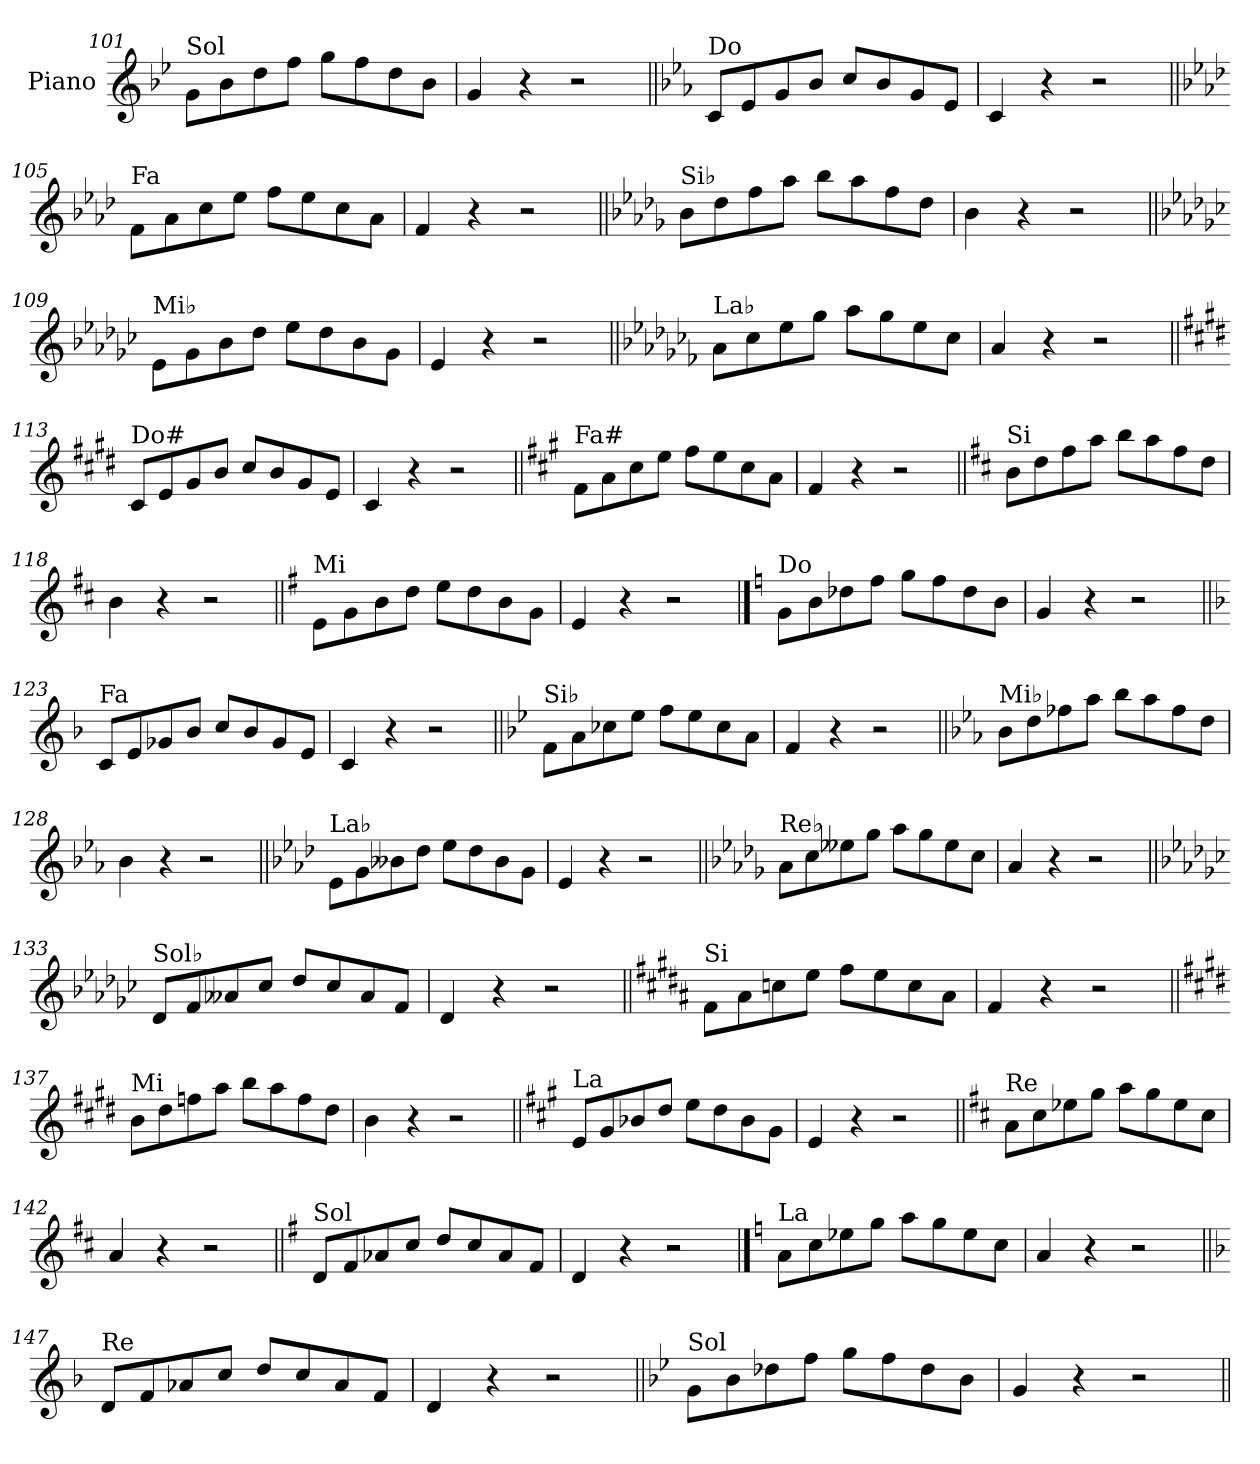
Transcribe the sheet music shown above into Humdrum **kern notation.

**kern
*part1
*staff1
*I"Piano
*I'Pno.
*clefG2
*k[b-e-]
=101
!LO:TX:a:t=Sol
8g\L
8b-\
8dd\
8ff\J
8gg\L
8ff\
8dd\
8b-\J
=102
4g/
4r
2r
!!LO:LB:g=z
=103||
*k[b-e-a-]
!LO:TX:a:t=Do
8c/L
8e-/
8g/
8b-/J
8cc/L
8b-/
8g/
8e-/J
=104
4c/
4r
2r
=105||
*k[b-e-a-d-]
!LO:TX:a:t=Fa
8f\L
8a-\
8cc\
8ee-\J
8ff\L
8ee-\
8cc\
8a-\J
=106
4f/
4r
2r
=107||
*k[b-e-a-d-g-]
!LO:TX:a:t=Si♭
8b-\L
8dd-\
8ff\
8aa-\J
8bb-\L
8aa-\
8ff\
8dd-\J
=108
4b-\
4r
2r
!!LO:LB:g=z
=109||
*k[b-e-a-d-g-c-]
!LO:TX:a:t=Mi♭
8e-\L
8g-\
8b-\
8dd-\J
8ee-\L
8dd-\
8b-\
8g-\J
=110
4e-/
4r
2r
=111||
*k[b-e-a-d-g-c-f-]
!LO:TX:a:t=La♭
8a-\L
8cc-\
8ee-\
8gg-\J
8aa-\L
8gg-\
8ee-\
8cc-\J
=112
4a-/
4r
2r
=113||
*k[f#c#g#d#]
!LO:TX:a:t=Do#
8c#/L
8e/
8g#/
8b/J
8cc#/L
8b/
8g#/
8e/J
=114
4c#/
4r
2r
!!LO:LB:g=z
=115||
*k[f#c#g#]
!LO:TX:a:t=Fa#
8f#\L
8a\
8cc#\
8ee\J
8ff#\L
8ee\
8cc#\
8a\J
=116
4f#/
4r
2r
=117||
*k[f#c#]
!LO:TX:a:t=Si
8b\L
8dd\
8ff#\
8aa\J
8bb\L
8aa\
8ff#\
8dd\J
=118
4b\
4r
2r
=119||
*k[f#]
!LO:TX:a:t=Mi
8e\L
8g\
8b\
8dd\J
8ee\L
8dd\
8b\
8g\J
=120
4e/
4r
2r
!!LO:LB:g=z
==121
*k[]
!LO:TX:a:t=Do
8g\L
8b\
8dd-X\
8ff\J
8gg\L
8ff\
8dd-\
8b\J
=122
4g/
4r
2r
=123||
*k[b-]
!LO:TX:a:t=Fa
8c/L
8e/
8g-X/
8b-/J
8cc/L
8b-/
8g-/
8e/J
=124
4c/
4r
2r
=125||
*k[b-e-]
!LO:TX:a:t=Si♭
8f\L
8a\
8cc-X\
8ee-\J
8ff\L
8ee-\
8cc-\
8a\J
=126
4f/
4r
2r
!!LO:LB:g=z
=127||
*k[b-e-a-]
!LO:TX:a:t=Mi♭
8b-\L
8dd\
8ff-X\
8aa-\J
8bb-\L
8aa-\
8ff-\
8dd\J
=128
4b-\
4r
2r
=129||
*k[b-e-a-d-]
!LO:TX:a:t=La♭
8e-\L
8g\
8b--X\
8dd-\J
8ee-\L
8dd-\
8b--\
8g\J
=130
4e-/
4r
2r
=131||
*k[b-e-a-d-g-]
!LO:TX:a:t=Re♭
8a-\L
8cc\
8ee--X\
8gg-\J
8aa-\L
8gg-\
8ee--\
8cc\J
=132
4a-/
4r
2r
!!LO:LB:g=z
=133||
*k[b-e-a-d-g-c-]
!LO:TX:a:t=Sol♭
8d-/L
8f/
8a--X/
8cc-/J
8dd-/L
8cc-/
8a--/
8f/J
=134
4d-/
4r
2r
=135||
*k[f#c#g#d#a#]
!LO:TX:a:t=Si
8f#\L
8a#\
8ccn\
8ee\J
8ff#\L
8ee\
8cc\
8a#\J
=136
4f#/
4r
2r
=137||
*k[f#c#g#d#]
!LO:TX:a:t=Mi
8b\L
8dd#\
8ffn\
8aa\J
8bb\L
8aa\
8ff\
8dd#\J
=138
4b\
4r
2r
!!LO:LB:g=z
=139||
*k[f#c#g#]
!LO:TX:a:t=La
8e/L
8g#/
8b-X/
8dd/J
8ee\L
8dd\
8b-\
8g#\J
=140
4e/
4r
2r
=141||
*k[f#c#]
!LO:TX:a:t=Re
8a\L
8cc#\
8ee-X\
8gg\J
8aa\L
8gg\
8ee-\
8cc#\J
=142
4a/
4r
2r
=143||
*k[f#]
!LO:TX:a:t=Sol
8d/L
8f#/
8a-X/
8cc/J
8dd/L
8cc/
8a-/
8f#/J
=144
4d/
4r
2r
!!LO:PB:g=z
==145
*k[]
!LO:TX:a:t=La
8a\L
8cc\
8ee-X\
8gg\J
8aa\L
8gg\
8ee-\
8cc\J
=146
4a/
4r
2r
=147||
*k[b-]
!LO:TX:a:t=Re
8d/L
8f/
8a-X/
8cc/J
8dd/L
8cc/
8a-/
8f/J
=148
4d/
4r
2r
=149||
*k[b-e-]
!LO:TX:a:t=Sol
8g\L
8b-\
8dd-X\
8ff\J
8gg\L
8ff\
8dd-\
8b-\J
=150
4g/
4r
2r
=||
*-
